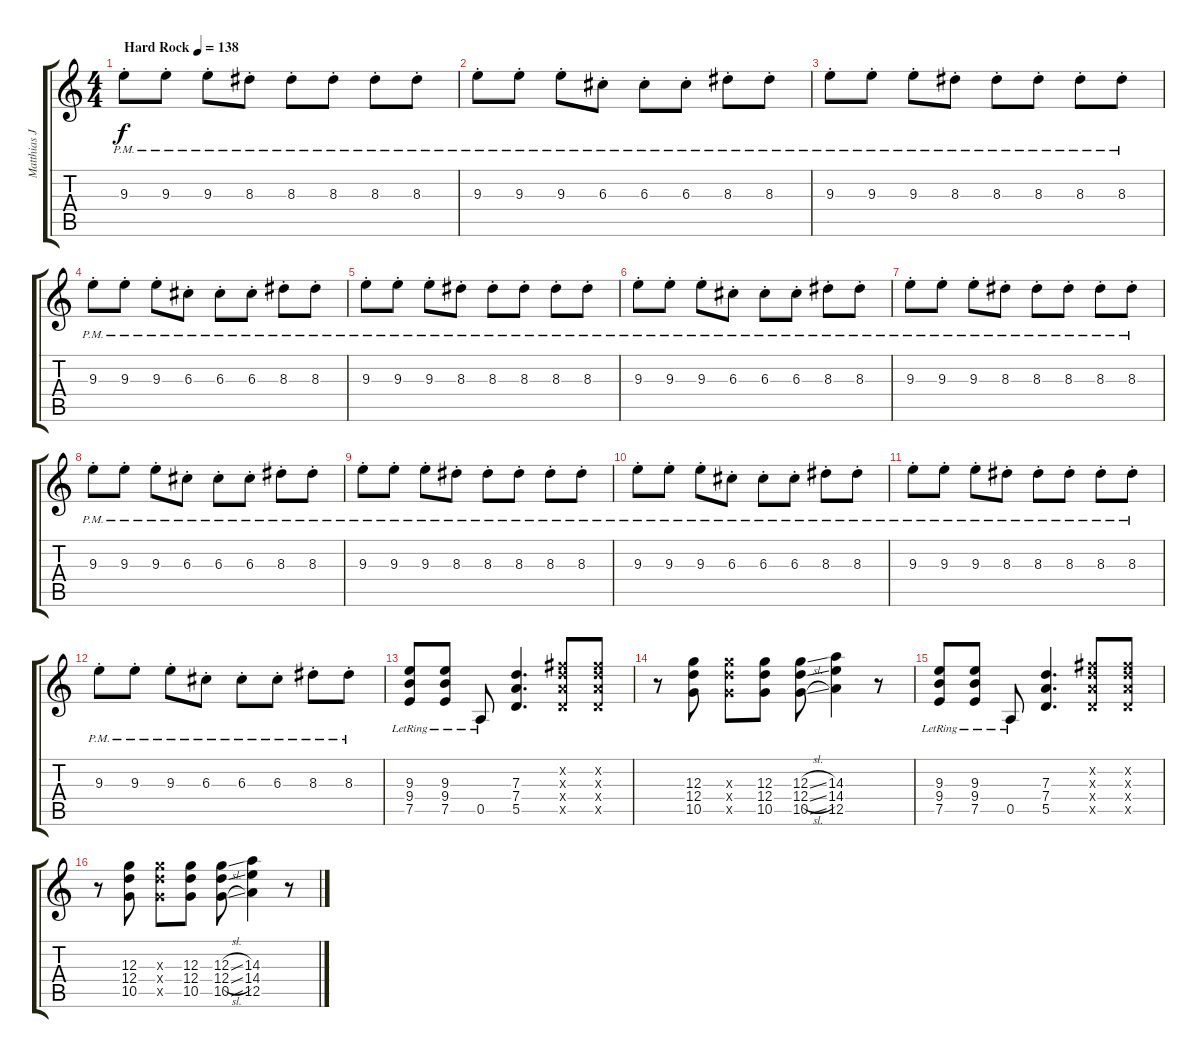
\track ("Matthias Jabs Guitar" "Matthias J") {instrument distortionguitar}
\staff {score tabs}
\tuning (E4 B3 G3 D3 A2 E2) {hide}
\ts (4 4)
\tempo (138 "Hard Rock")
\clef g2
\ks c
9.3{pm st}.8{dy f instrument distortionguitar} 9.3{pm st}.8 9.3{pm st}.8 8.3{pm st}.8 8.3{pm st}.8 8.3{pm st}.8 8.3{pm st}.8 8.3{pm st}.8 |
9.3{pm st}.8 9.3{pm st}.8 9.3{pm st}.8 6.3{pm st}.8 6.3{pm st}.8 6.3{pm st}.8 8.3{pm st}.8 8.3{pm st}.8 |
9.3{pm st}.8 9.3{pm st}.8 9.3{pm st}.8 8.3{pm st}.8 8.3{pm st}.8 8.3{pm st}.8 8.3{pm st}.8 8.3{pm st}.8 |
9.3{pm st}.8 9.3{pm st}.8 9.3{pm st}.8 6.3{pm st}.8 6.3{pm st}.8 6.3{pm st}.8 8.3{pm st}.8 8.3{pm st}.8 |
9.3{pm st}.8 9.3{pm st}.8 9.3{pm st}.8 8.3{pm st}.8 8.3{pm st}.8 8.3{pm st}.8 8.3{pm st}.8 8.3{pm st}.8 |
9.3{pm st}.8 9.3{pm st}.8 9.3{pm st}.8 6.3{pm st}.8 6.3{pm st}.8 6.3{pm st}.8 8.3{pm st}.8 8.3{pm st}.8 |
9.3{pm st}.8 9.3{pm st}.8 9.3{pm st}.8 8.3{pm st}.8 8.3{pm st}.8 8.3{pm st}.8 8.3{pm st}.8 8.3{pm st}.8 |
9.3{pm st}.8 9.3{pm st}.8 9.3{pm st}.8 6.3{pm st}.8 6.3{pm st}.8 6.3{pm st}.8 8.3{pm st}.8 8.3{pm st}.8 |
9.3{pm st}.8 9.3{pm st}.8 9.3{pm st}.8 8.3{pm st}.8 8.3{pm st}.8 8.3{pm st}.8 8.3{pm st}.8 8.3{pm st}.8 |
9.3{pm st}.8 9.3{pm st}.8 9.3{pm st}.8 6.3{pm st}.8 6.3{pm st}.8 6.3{pm st}.8 8.3{pm st}.8 8.3{pm st}.8 |
9.3{pm st}.8 9.3{pm st}.8 9.3{pm st}.8 8.3{pm st}.8 8.3{pm st}.8 8.3{pm st}.8 8.3{pm st}.8 8.3{pm st}.8 |
9.3{pm st}.8 9.3{pm st}.8 9.3{pm st}.8 6.3{pm st}.8 6.3{pm st}.8 6.3{pm st}.8 8.3{pm st}.8 8.3{pm st}.8 |
(9.3{lr} 9.4{lr} 7.5{lr}).8 (9.3{lr} 9.4{lr} 7.5{lr}).8 0.5{lr}.8 (7.3 7.4 5.5).4{d} (7.2{x} 7.3{x} 7.4{x} 5.5{x}).8 (7.2{x} 7.3{x} 7.4{x} 5.5{x}).8 |
r.8 (12.3 12.4 10.5).8 (12.3{x} 12.4{x} 10.5{x}).8 (12.3 12.4 10.5).8 (12.3{sl} 12.4{sl} 10.5{sl}).8 (14.3 14.4 12.5).4 r.8 |
(9.3{lr} 9.4{lr} 7.5{lr}).8 (9.3{lr} 9.4{lr} 7.5{lr}).8 0.5{lr}.8 (7.3 7.4 5.5).4{d} (7.2{x} 7.3{x} 7.4{x} 5.5{x}).8 (7.2{x} 7.3{x} 7.4{x} 5.5{x}).8 |
r.8 (12.3 12.4 10.5).8 (12.3{x} 12.4{x} 10.5{x}).8 (12.3 12.4 10.5).8 (12.3{sl} 12.4{sl} 10.5{sl}).8 (14.3 14.4 12.5).4 r.8
